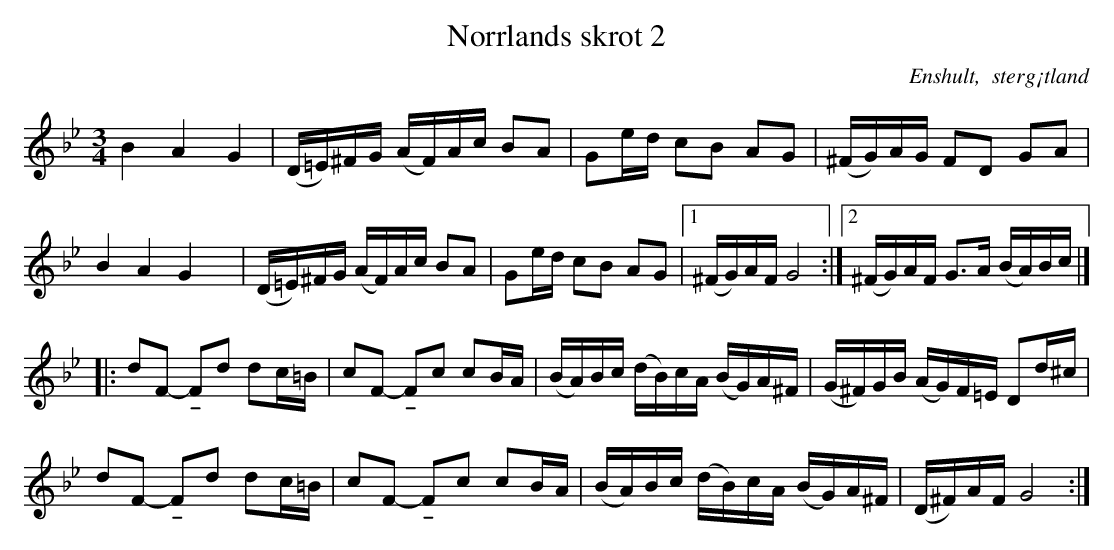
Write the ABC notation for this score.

X:1
T: Norrlands skrot 2
O: Enshult,  sterg¡tland
M: 3/4
L: 1/16
K: Gm
B4 A4 G4       | (D=E)^FG (AF)Ac B2A2 | G2ed c2B2 A2G2 | (^FG)AG F2D2 G2A2 |
B4 A4 G4  x2     | (D=E)^FG (AF)Ac B2A2 | G2ed c2B2 A2G2 |1 (^FG)AF G8 :|2 (^FG)AF G2>A2 (BA)Bc |]
|: d2F2 -!tenuto!F2d2 d2c=B | c2F2 -!tenuto!F2c2 c2BA | (BA)Bc (dB)cA (BG)A^F | (G^F)GB (AG)F=E D2d^c |
   d2F2 -!tenuto!F2d2 d2c=B | c2F2 -!tenuto!F2c2 c2BA | (BA)Bc (dB)cA (BG)A^F | (D^F)AF G8 :|
